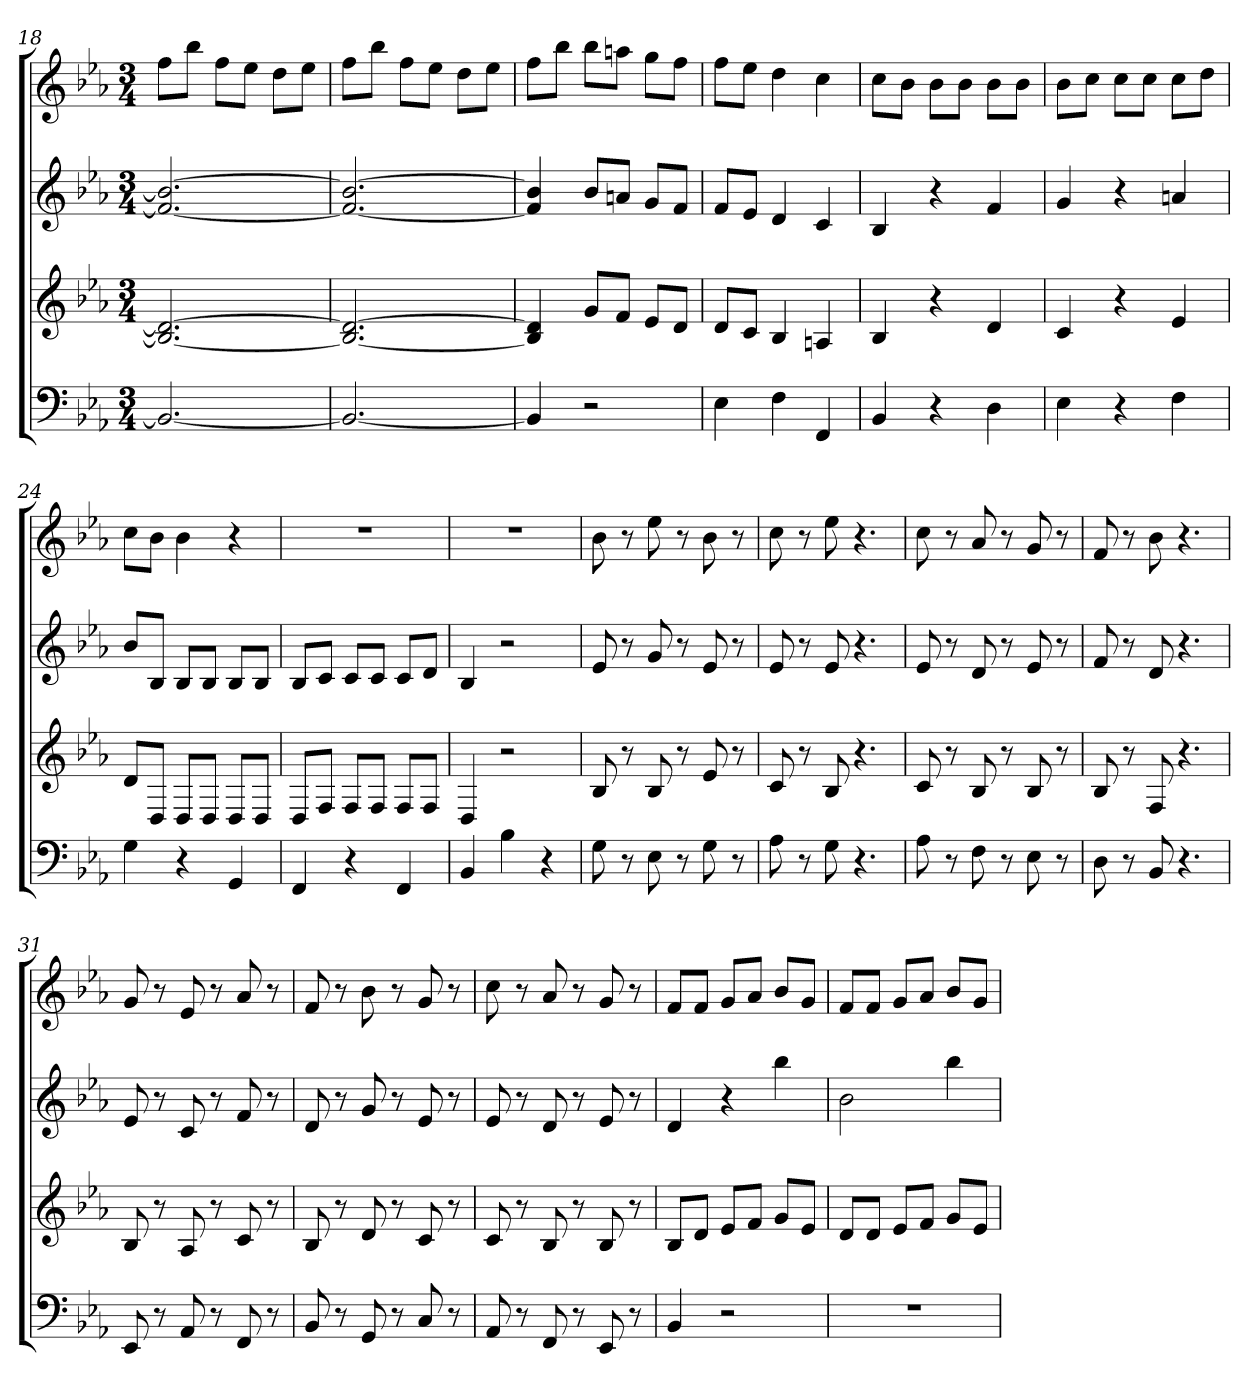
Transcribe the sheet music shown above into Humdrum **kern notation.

**kern	**kern	**kern	**kern
*part4	*part3	*part2	*part1
*staff4	*staff3	*staff2	*staff1
*k[b-e-a-]	*k[b-e-a-]	*k[b-e-a-]	*k[b-e-a-]
*E-:	*E-:	*E-:	*E-:
*M3/4	*M3/4	*M3/4	*M3/4
=18	=18	=18	=18
2.BB-_	2.B-_ 2.d_	2.f_ 2.b-_	8ffL
.	.	.	8bb-J
.	.	.	8ffL
.	.	.	8ee-J
.	.	.	8ddL
.	.	.	8ee-J
=19	=19	=19	=19
2.BB-_	2.B-_ 2.d_	2.f_ 2.b-_	8ffL
.	.	.	8bb-J
.	.	.	8ffL
.	.	.	8ee-J
.	.	.	8ddL
.	.	.	8ee-J
=20	=20	=20	=20
4BB-]	4B-] 4d]	4f] 4b-]	8ffL
.	.	.	8bb-J
2r	8gL	8b-L	8bb-L
.	8fJ	8anJ	8aanJ
.	8e-L	8gL	8ggL
.	8dJ	8fJ	8ffJ
=21	=21	=21	=21
4E-	8dL	8fL	8ffL
.	8cJ	8e-J	8ee-J
4F	4B-	4d	4dd
4FF	4An	4c	4cc
=22	=22	=22	=22
4BB-	4B-	4B-	8ccL
.	.	.	8b-J
4r	4r	4r	8b-L
.	.	.	8b-J
4D	4d	4f	8b-L
.	.	.	8b-J
=23	=23	=23	=23
4E-	4c	4g	8b-L
.	.	.	8ccJ
4r	4r	4r	8ccL
.	.	.	8ccJ
4F	4e-	4an	8ccL
.	.	.	8ddJ
=24	=24	=24	=24
4G	8dL	8b-L	8ccL
.	8DJ	8B-J	8b-J
4r	8DL	8B-L	4b-
.	8DJ	8B-J	.
4GG	8DL	8B-L	4r
.	8DJ	8B-J	.
=25	=25	=25	=25
4FF	8DL	8B-L	2.r
.	8FJ	8cJ	.
4r	8FL	8cL	.
.	8FJ	8cJ	.
4FF	8FL	8cL	.
.	8FJ	8dJ	.
=26	=26	=26	=26
4BB-	4D	4B-	2.r
4B-	2r	2r	.
4r	.	.	.
=27	=27	=27	=27
8G	8B-	8e-	8b-
8r	8r	8r	8r
8E-	8B-	8g	8ee-
8r	8r	8r	8r
8G	8e-	8e-	8b-
8r	8r	8r	8r
=28	=28	=28	=28
8A-	8c	8e-	8cc
8r	8r	8r	8r
8G	8B-	8e-	8ee-
4.r	4.r	4.r	4.r
=29	=29	=29	=29
8A-	8c	8e-	8cc
8r	8r	8r	8r
8F	8B-	8d	8a-
8r	8r	8r	8r
8E-	8B-	8e-	8g
8r	8r	8r	8r
=30	=30	=30	=30
8D	8B-	8f	8f
8r	8r	8r	8r
8BB-	8F	8d	8b-
4.r	4.r	4.r	4.r
=31	=31	=31	=31
8EE-	8B-	8e-	8g
8r	8r	8r	8r
8AA-	8A-	8c	8e-
8r	8r	8r	8r
8FF	8c	8f	8a-
8r	8r	8r	8r
=32	=32	=32	=32
8BB-	8B-	8d	8f
8r	8r	8r	8r
8GG	8d	8g	8b-
8r	8r	8r	8r
8C	8c	8e-	8g
8r	8r	8r	8r
=33	=33	=33	=33
8AA-	8c	8e-	8cc
8r	8r	8r	8r
8FF	8B-	8d	8a-
8r	8r	8r	8r
8EE-	8B-	8e-	8g
8r	8r	8r	8r
=34	=34	=34	=34
4BB-	8B-L	4d	8fL
.	8dJ	.	8fJ
2r	8e-L	4r	8gL
.	8fJ	.	8a-J
.	8gL	4bb-	8b-L
.	8e-J	.	8gJ
=35	=35	=35	=35
2.r	8dL	2b-	8fL
.	8dJ	.	8fJ
.	8e-L	.	8gL
.	8fJ	.	8a-J
.	8gL	4bb-	8b-L
.	8e-J	.	8gJ
=	=	=	=
*-	*-	*-	*-
